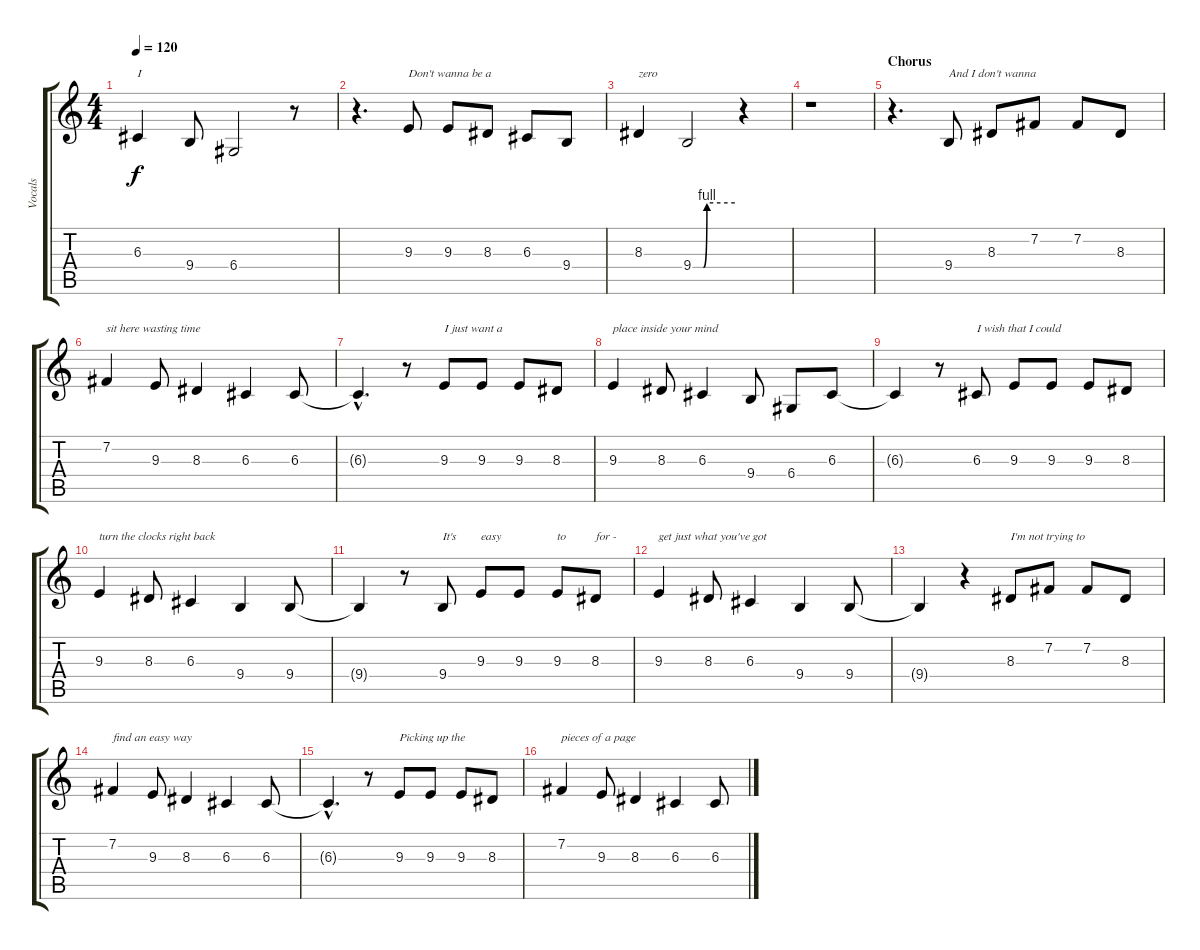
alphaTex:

\track ("Vocals" "Vocals") {instrument cello}
\staff {score tabs}
\tuning (E4 B3 G3 D3 A2 E2) {hide}
\ts (4 4)
\tempo 120
\clef g2
\ks c
6.3.4{txt "I" dy f} 9.4.8 6.4.2 r.8 |
r.4{d} 9.3.8{txt "Don't wanna be a"} 9.3.8 8.3.8 6.3.8 9.4.8 |
8.3.4{txt "zero"} 9.4{be (custom 0 0 15 0 20 4 60 4)}.2 r.4 |
r.1 |
\section ("" "Chorus")
r.4{d} 9.4.8{txt "And I don't wanna"} 8.3.8 7.2.8 7.2.8 8.3.8 |
7.2.4{txt "sit here wasting time"} 9.3.8 8.3.4 6.3.4 6.3.8 |
6.3{hac t}.4{d} r.8 9.3.8{txt "I just want a"} 9.3.8 9.3.8 8.3.8 |
9.3.4{txt "place inside your mind"} 8.3.8 6.3.4 9.4.8 6.4.8 6.3.8 |
6.3{t}.4 r.8 6.3.8{txt "I wish that I could"} 9.3.8 9.3.8 9.3.8 8.3.8 |
9.3.4{txt "turn the clocks right back"} 8.3.8 6.3.4 9.4.4 9.4.8 |
9.4{t}.4 r.8 9.4.8{txt "It's"} 9.3.8{txt "easy"} 9.3.8 9.3.8{txt "to"} 8.3.8{txt "for -"} |
9.3.4{txt "get just what you've got"} 8.3.8 6.3.4 9.4.4 9.4.8 |
9.4{t}.4 r.4 8.3.8{txt "I'm not trying to"} 7.2.8 7.2.8 8.3.8 |
7.2.4{txt "find an easy way"} 9.3.8 8.3.4 6.3.4 6.3.8 |
6.3{hac t}.4{d} r.8 9.3.8{txt "Picking up the"} 9.3.8 9.3.8 8.3.8 |
7.2.4{txt "pieces of a page"} 9.3.8 8.3.4 6.3.4 6.3.8
